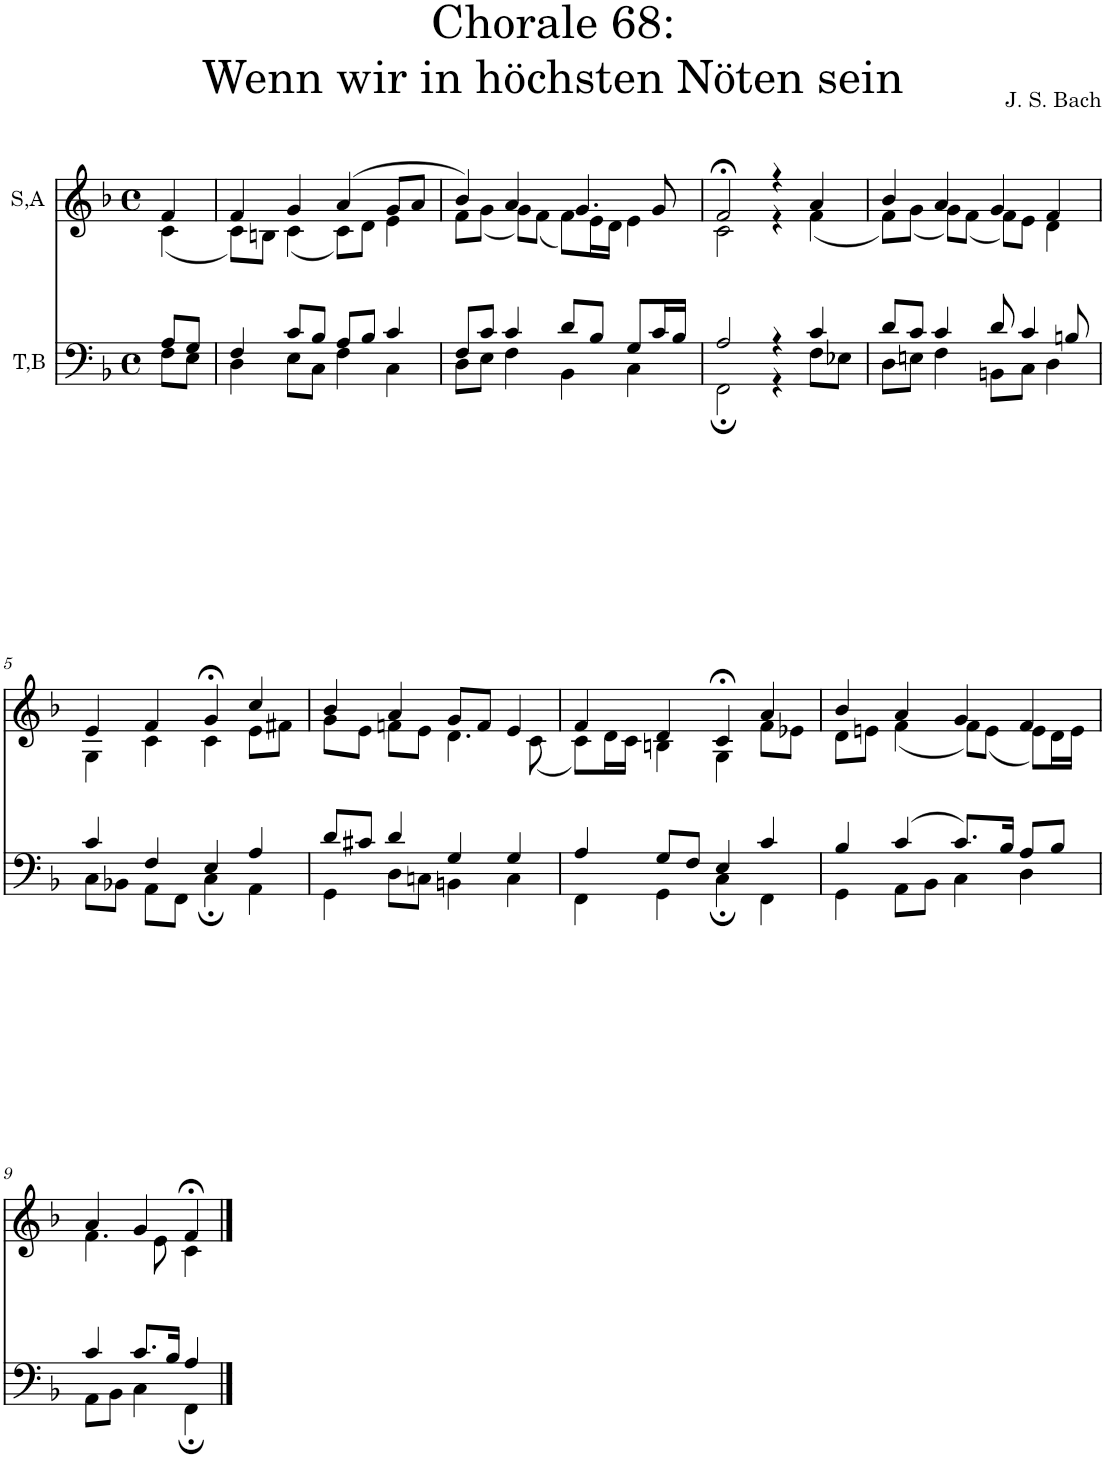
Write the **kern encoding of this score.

**kern	**kern
*part2	*part1
*staff2	*staff1
*I"T,B	*I"S,A
*clefF4	*clefG2
*k[b-]	*k[b-]
*M4/4	*M4/4
*met(c)	*met(c)
=	=
*^	*^
8A/L	8F\L	4f/	(<4c\
8G/J	8E\J	.	.
=1	=1	=1	=1
4F/	4D\	4f/	8c\L)
.	.	.	8Bn\J
8c/L	8E\L	4g/	(<4c\
8B-/J	8C\J	.	.
8A/L	4F\	(>4a/	8c\L)
8B-/J	.	.	8d\J
4c/	4C\	8g/L	4e\
.	.	8a/J	.
=2	=2	=2	=2
8F/L	8D\L	4b-/)	8f\L
8c/J	8E\J	.	(<8g\J
4c/	4F\	4a/	8g\L)
.	.	.	(<8f\J
8d/L	4BB-\	4.g/	8f\L)
8B-/J	.	.	16e\L
.	.	.	16d\JJ
8G/L	4C\	.	4e\
16c/L	.	8g/	.
16B-/JJ	.	.	.
=3	=3	=3	=3
2A/	2FF;\	2f;</	2c\
4r	4r	4r	4r
4c/	8F\L	4a/	(<4f\
.	8E-X\J	.	.
=4	=4	=4	=4
8d/L	8D\L	4b-/	8f\L)
8c/J	8En\J	.	(<8g\J
4c/	4F\	4a/	8g\L)
.	.	.	(<8f\J
8d/	8BBn\L	4g/	8f\L)
4c/	8C\J	.	8e\J
.	4D\	4f/	4d\
8Bn/	.	.	.
!!LO:LB:g=z	!!
=5	=5	=5	=5
4c/	8C\L	4e/	4G\
.	8BB-X\J	.	.
4F/	8AA\L	4f/	4c\
.	8FF\J	.	.
4E/	4C;\	4g;</	4c\
4A/	4AA\	4cc/	8e\L
.	.	.	8f#X\J
=6	=6	=6	=6
8d/L	4GG\	4b-/	8g\L
8c#X/J	.	.	8e\J
4d/	8D\L	4a/	8fn\L
.	8Cn\J	.	8e\J
4G/	4BBn\	8g/L	4.d\
.	.	8f/J	.
4G/	4C\	4e/	.
.	.	.	(<8c\
=7	=7	=7	=7
4A/	4FF\	4f/	8c\L)
.	.	.	16d\L
.	.	.	16c\JJ
8G/L	4GG\	4d/	4Bn\
8F/J	.	.	.
4E/	4C;\	4c;</	4G\
4c/	4FF\	4a/	8f\L
.	.	.	8e-X\J
=8	=8	=8	=8
4B-/	4GG\	4b-/	8d\L
.	.	.	8en\J
(>4c/	8AA\L	4a/	(<4f\
.	8BB-\J	.	.
8.c/L)	4C\	4g/	8f\L)
.	.	.	(<8e\J
16B-/Jk	.	.	.
8A/L	4D\	4f/	8e\L)
8B-/J	.	.	16d\L
.	.	.	16e\JJ
!!LO:LB:g=z	!!
=9	=9	=9	=9
4c/	8AA\L	4a/	4.f\
.	8BB-\J	.	.
8.c/L	4C\	4g/	.
.	.	.	8e\
16B-/Jk	.	.	.
4A/	4FF;\	4f;</	4c\
*v	*v	*	*
*	*v	*v
==	==
*-	*-
